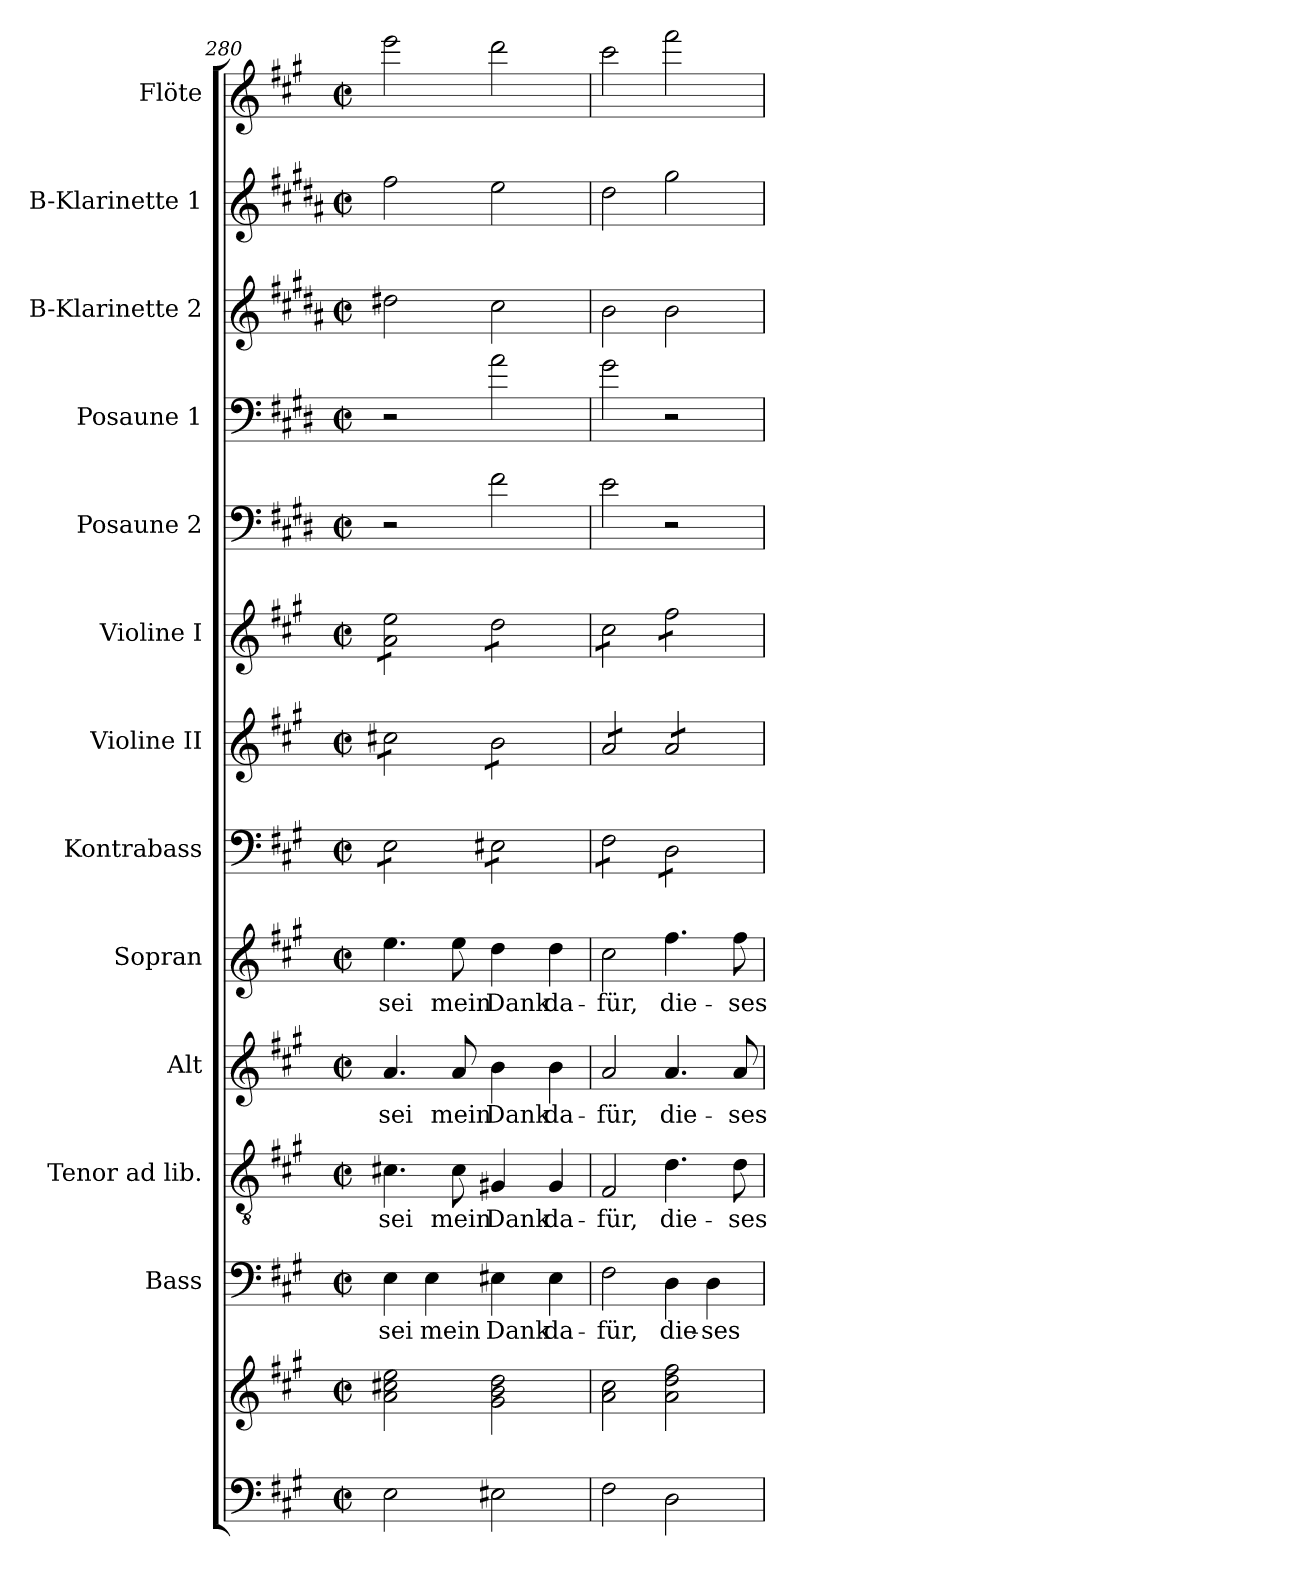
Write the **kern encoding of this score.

**kern	**kern	**kern	**text	**kern	**text	**kern	**text	**kern	**text	**kern	**kern	**kern	**kern	**kern	**kern	**kern	**kern
*part13	*part13	*part12	*part12	*part11	*part11	*part10	*part10	*part9	*part9	*part8	*part7	*part6	*part5	*part4	*part3	*part2	*part1
*staff14	*staff13	*staff12	*staff12	*staff11	*staff11	*staff10	*staff10	*staff9	*staff9	*staff8	*staff7	*staff6	*staff5	*staff4	*staff3	*staff2	*staff1
*	*	*I"Bass	*	*I"Tenor ad lib.	*	*I"Alt	*	*I"Sopran	*	*I"Kontrabass	*I"Violine II	*I"Violine I	*I"Posaune 2	*I"Posaune 1	*I"B-Klarinette 2	*I"B-Klarinette 1	*I"Flöte
*	*	*I'B.	*	*I'T.	*	*I'A.	*	*I'S.	*	*I'Kb.	*I'Vl. II	*I'Vl. I	*I'Pos 2	*I'Pos. 1	*I'B Kl. 2	*I'B Kl. 1	*I'Fl.
*clefF4	*clefG2	*clefF4	*	*clefGv2	*	*clefG2	*	*clefG2	*	*clefF4	*clefG2	*clefG2	*clefF4	*clefF4	*clefG2	*clefG2	*clefG2
*	*	*	*	*	*	*	*	*	*	*ITrd7c12	*	*	*ITrd4c7	*ITrd4c7	*ITrd1c2	*ITrd1c2	*
*k[f#c#g#]	*k[f#c#g#]	*k[f#c#g#]	*	*k[f#c#g#]	*	*k[f#c#g#]	*	*k[f#c#g#]	*	*k[f#c#g#]	*k[f#c#g#]	*k[f#c#g#]	*k[f#c#g#]	*k[f#c#g#]	*k[f#c#g#]	*k[f#c#g#]	*k[f#c#g#]
*A:	*A:	*A:	*	*A:	*	*A:	*	*A:	*	*A:	*A:	*A:	*A:	*A:	*A:	*A:	*A:
*M2/2	*M2/2	*M2/2	*	*M2/2	*	*M2/2	*	*M2/2	*	*M2/2	*M2/2	*M2/2	*M2/2	*M2/2	*M2/2	*M2/2	*M2/2
*met(c|)	*met(c|)	*met(c|)	*	*met(c|)	*	*met(c|)	*	*met(c|)	*	*met(c|)	*met(c|)	*met(c|)	*met(c|)	*met(c|)	*met(c|)	*met(c|)	*met(c|)
=280	=280	=280	=280	=280	=280	=280	=280	=280	=280	=280	=280	=280	=280	=280	=280	=280	=280
!	!	!	!LO:LY:b	!	!LO:LY:b	!	!LO:LY:b	!	!LO:LY:b	!	!	!	!	!	!	!	!
*	*	*	*	*	*	*	*	*	*	*tremolo	*	*	*	*	*	*	*
*	*	*	*	*	*	*	*	*	*	*	*tremolo	*	*	*	*	*	*
*	*	*	*	*	*	*	*	*	*	*	*	*tremolo	*	*	*	*	*
2E\	2a\ 2cc#X\ 2ee\	4E\	sei	4.c#X\	sei	4.a/	sei	4.ee\	sei	8EE\L	8cc#X\L	8a\ 8ee\L	2r	2r	2cc#X\	2ee\	2eee\
.	.	.	.	.	.	.	.	.	.	8EE\	8cc#X\	8a\ 8ee\	.	.	.	.	.
!	!	!	!LO:LY:b	!	!	!	!	!	!	!	!	!	!	!	!	!	!
.	.	4E\	mein	.	.	.	.	.	.	8EE\	8cc#X\	8a\ 8ee\	.	.	.	.	.
!	!	!	!	!	!LO:LY:b	!	!LO:LY:b	!	!LO:LY:b	!	!	!	!	!	!	!	!
.	.	.	.	8c#\	mein	8a/	mein	8ee\	mein	8EE\J	8cc#X\J	8a\ 8ee\J	.	.	.	.	.
!	!	!	!LO:LY:b	!	!LO:LY:b	!	!LO:LY:b	!	!LO:LY:b	!	!	!	!	!	!	!	!
2E#X\	2g#\ 2b\ 2dd\	4E#X\	Dank	4G#X/	Dank	4b\	Dank	4dd\	Dank	8EE#X\L	8b\L	8dd\L	2B\	2d\	2b\	2dd\	2ddd\
.	.	.	.	.	.	.	.	.	.	8EE#X\	8b\	8dd\	.	.	.	.	.
!	!	!	!LO:LY:b	!	!LO:LY:b	!	!LO:LY:b	!	!LO:LY:b	!	!	!	!	!	!	!	!
.	.	4E#\	da-	4G#/	da-	4b\	da-	4dd\	da-	8EE#X\	8b\	8dd\	.	.	.	.	.
.	.	.	.	.	.	.	.	.	.	8EE#X\J	8b\J	8dd\J	.	.	.	.	.
=281	=281	=281	=281	=281	=281	=281	=281	=281	=281	=281	=281	=281	=281	=281	=281	=281	=281
!	!	!	!LO:LY:b	!	!LO:LY:b	!	!LO:LY:b	!	!LO:LY:b	!	!	!	!	!	!	!	!
2F#\	2a\ 2cc#\	2F#\	-für,	2F#/	-für,	2a/	-für,	2cc#\	-für,	8FF#\L	8a/L	8cc#\L	2A\	2c#\	2a\	2cc#\	2ccc#\
.	.	.	.	.	.	.	.	.	.	8FF#\	8a/	8cc#\	.	.	.	.	.
.	.	.	.	.	.	.	.	.	.	8FF#\	8a/	8cc#\	.	.	.	.	.
.	.	.	.	.	.	.	.	.	.	8FF#\J	8a/J	8cc#\J	.	.	.	.	.
!	!	!	!LO:LY:b	!	!LO:LY:b	!	!LO:LY:b	!	!LO:LY:b	!	!	!	!	!	!	!	!
2D\	2a\ 2dd\ 2ff#\	4D\	die-	4.d\	die-	4.a/	die-	4.ff#\	die-	8DD\L	8a/L	8ff#\L	2r	2r	2a\	2ff#\	2fff#\
.	.	.	.	.	.	.	.	.	.	8DD\	8a/	8ff#\	.	.	.	.	.
!	!	!	!LO:LY:b	!	!	!	!	!	!	!	!	!	!	!	!	!	!
.	.	4D\	-ses	.	.	.	.	.	.	8DD\	8a/	8ff#\	.	.	.	.	.
!	!	!	!	!	!LO:LY:b	!	!LO:LY:b	!	!LO:LY:b	!	!	!	!	!	!	!	!
.	.	.	.	8d\	-ses	8a/	-ses	8ff#\	-ses	8DD\J	8a/J	8ff#\J	.	.	.	.	.
*	*	*	*	*	*	*	*	*	*	*	*	*Xtremolo	*	*	*	*	*
*	*	*	*	*	*	*	*	*	*	*	*Xtremolo	*	*	*	*	*	*
*	*	*	*	*	*	*	*	*	*	*Xtremolo	*	*	*	*	*	*	*
=	=	=	=	=	=	=	=	=	=	=	=	=	=	=	=	=	=
*-	*-	*-	*-	*-	*-	*-	*-	*-	*-	*-	*-	*-	*-	*-	*-	*-	*-
